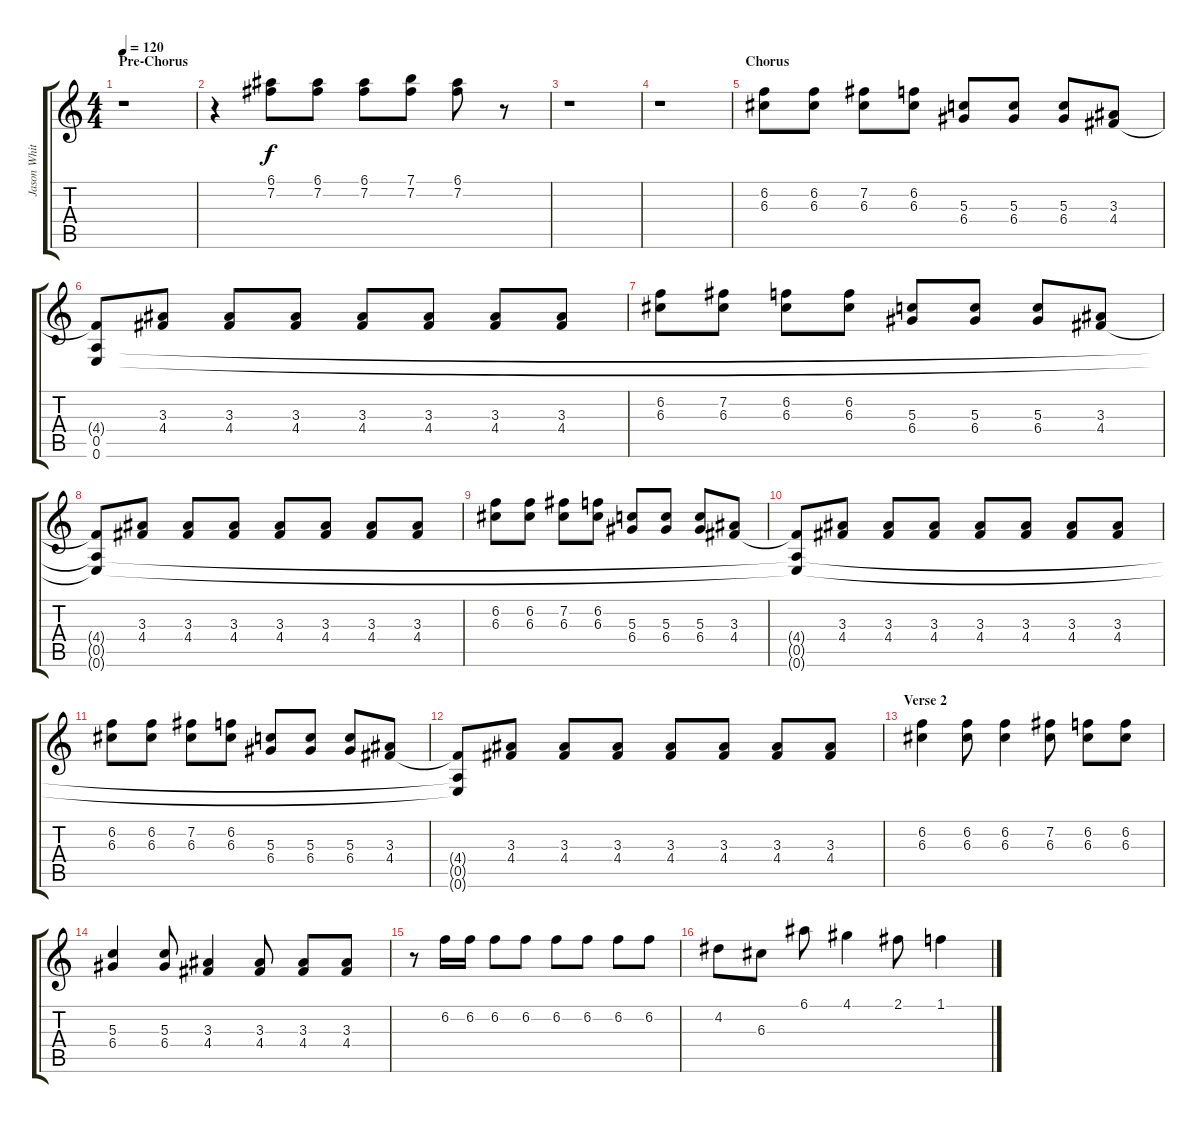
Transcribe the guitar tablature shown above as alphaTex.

\track ("Jason White" "Jason Whit") {instrument distortionguitar}
\staff {score tabs}
\tuning (E4 B3 G3 D3 A2 E2) {hide}
\ts (4 4)
\section ("" "Pre-Chorus")
\tempo 120
\clef g2
\ks c
r.1{dy f} |
r.4 (6.1 7.2).8 (6.1 7.2).8 (6.1 7.2).8 (7.1 7.2).8 (6.1 7.2).8 r.8 |
r.1 |
r.1 |
\section ("" "Chorus")
(6.2 6.3).8 (6.2 6.3).8 (7.2 6.3).8 (6.2 6.3).8 (5.3 6.4).8 (5.3 6.4).8 (5.3 6.4).8 (3.3 4.4).8 |
(4.4{t} 0.5 0.6).8 (3.3 4.4).8 (3.3 4.4).8 (3.3 4.4).8 (3.3 4.4).8 (3.3 4.4).8 (3.3 4.4).8 (3.3 4.4).8 |
(6.2 6.3).8 (7.2 6.3).8 (6.2 6.3).8 (6.2 6.3).8 (5.3 6.4).8 (5.3 6.4).8 (5.3 6.4).8 (3.3 4.4).8 |
(4.4{t} 0.5{t} 0.6{t}).8 (3.3 4.4).8 (3.3 4.4).8 (3.3 4.4).8 (3.3 4.4).8 (3.3 4.4).8 (3.3 4.4).8 (3.3 4.4).8 |
(6.2 6.3).8 (6.2 6.3).8 (7.2 6.3).8 (6.2 6.3).8 (5.3 6.4).8 (5.3 6.4).8 (5.3 6.4).8 (3.3 4.4).8 |
(4.4{t} 0.5{t} 0.6{t}).8 (3.3 4.4).8 (3.3 4.4).8 (3.3 4.4).8 (3.3 4.4).8 (3.3 4.4).8 (3.3 4.4).8 (3.3 4.4).8 |
(6.2 6.3).8 (6.2 6.3).8 (7.2 6.3).8 (6.2 6.3).8 (5.3 6.4).8 (5.3 6.4).8 (5.3 6.4).8 (3.3 4.4).8 |
(4.4{t} 0.5{t} 0.6{t}).8 (3.3 4.4).8 (3.3 4.4).8 (3.3 4.4).8 (3.3 4.4).8 (3.3 4.4).8 (3.3 4.4).8 (3.3 4.4).8 |
\section ("" "Verse 2")
(6.2 6.3).4 (6.2 6.3).8 (6.2 6.3).4 (7.2 6.3).8 (6.2 6.3).8 (6.2 6.3).8 |
(5.3 6.4).4 (5.3 6.4).8 (3.3 4.4).4 (3.3 4.4).8 (3.3 4.4).8 (3.3 4.4).8 |
r.8 6.2.16 6.2.16 6.2.8 6.2.8 6.2.8 6.2.8 6.2.8 6.2.8 |
4.2.8 6.3.8 6.1.8 4.1.4 2.1.8 1.1.4
